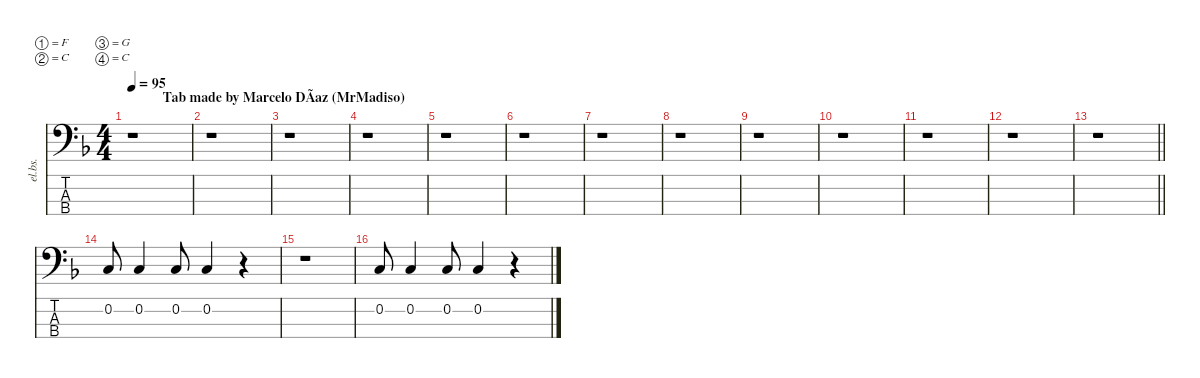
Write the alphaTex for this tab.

\defaultSystemsLayout 4
\hideDynamics
\bracketExtendMode nobrackets
\track ("Marco" "el.bs.") {instrument electricbasspick}
\staff {score tabs}
\tuning (F2 C2 G1 C1)
\ts (4 4)
\beaming (8 2 2 2 2)
\section ("" "          Tab made by Marcelo DÃ­az (MrMadiso)")
\tempo 95
\clef f4
\ks f
r.1{dy mf instrument electricbasspick} |
r.1 |
r.1 |
r.1 |
r.1 |
r.1 |
r.1 |
r.1 |
r.1 |
r.1 |
r.1 |
r.1 |
\barLineRight lightlight
r.1 |
0.2{acc forcenatural}.8 0.2{acc forcenatural}.4 0.2{acc forcenatural}.8 0.2{acc forcenatural}.4 r.4 |
r.1 |
0.2{acc forcenatural}.8 0.2{acc forcenatural}.4 0.2{acc forcenatural}.8 0.2{acc forcenatural}.4 r.4
